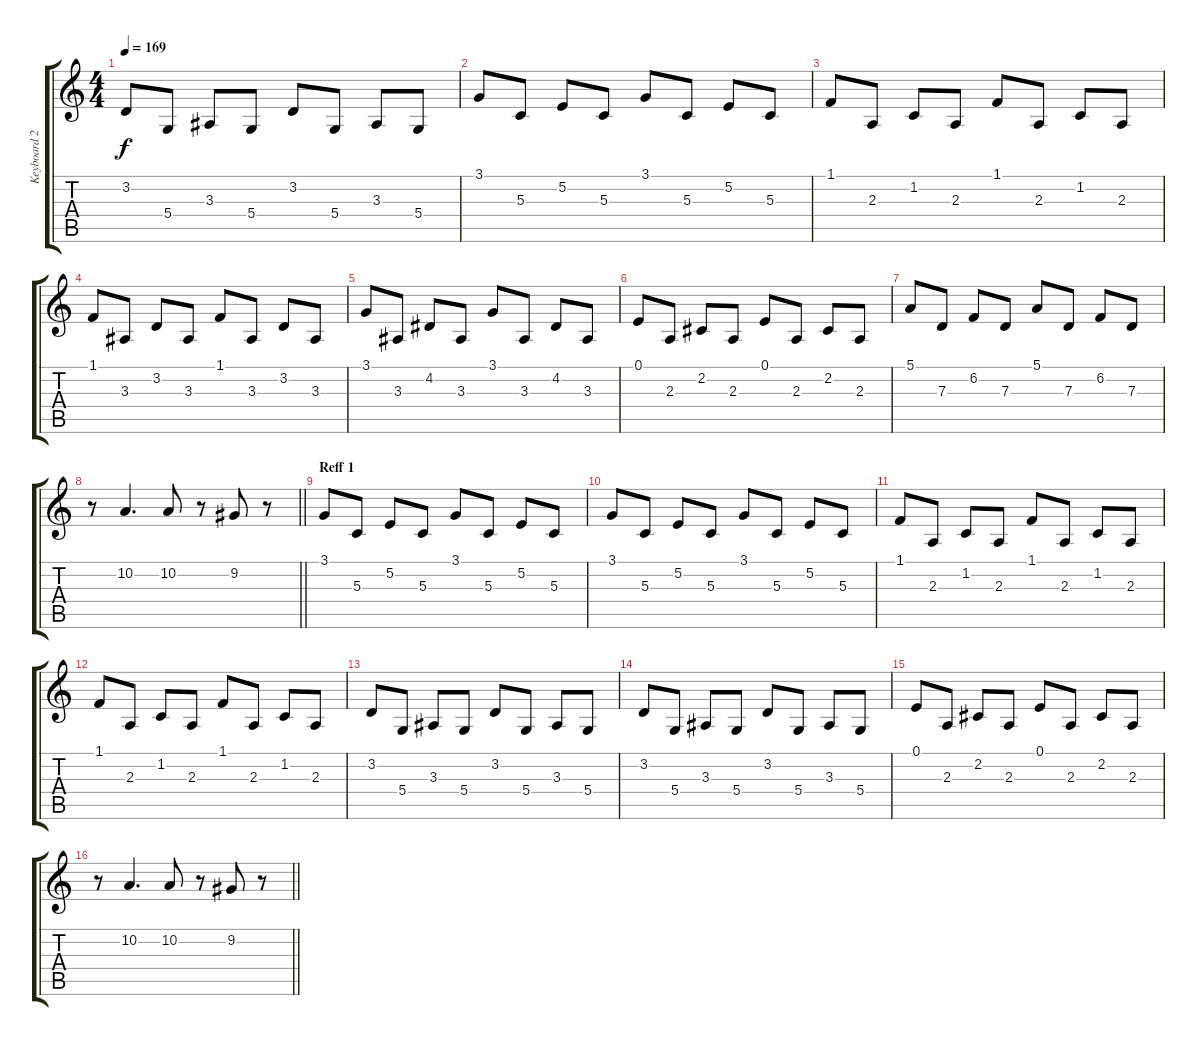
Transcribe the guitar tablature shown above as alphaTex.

\track ("Keyboard 2" "Keyboard 2") {instrument fx4atmosphere}
\staff {score tabs}
\tuning (E4 B3 G3 D3 A2 E2) {hide}
\ts (4 4)
\tempo 169
\clef g2
\ks c
3.2.8{dy f} 5.4.8 3.3.8 5.4.8 3.2.8 5.4.8 3.3.8 5.4.8 |
3.1.8 5.3.8 5.2.8 5.3.8 3.1.8 5.3.8 5.2.8 5.3.8 |
1.1.8 2.3.8 1.2.8 2.3.8 1.1.8 2.3.8 1.2.8 2.3.8 |
1.1.8 3.3.8 3.2.8 3.3.8 1.1.8 3.3.8 3.2.8 3.3.8 |
3.1.8 3.3.8 4.2.8 3.3.8 3.1.8 3.3.8 4.2.8 3.3.8 |
0.1.8 2.3.8 2.2.8 2.3.8 0.1.8 2.3.8 2.2.8 2.3.8 |
5.1.8 7.3.8 6.2.8 7.3.8 5.1.8 7.3.8 6.2.8 7.3.8 |
\barLineRight lightlight
r.8 10.2.4{d} 10.2.8 r.8 9.2.8 r.8 |
\section ("" "Reff 1")
3.1.8 5.3.8 5.2.8 5.3.8 3.1.8 5.3.8 5.2.8 5.3.8 |
3.1.8 5.3.8 5.2.8 5.3.8 3.1.8 5.3.8 5.2.8 5.3.8 |
1.1.8 2.3.8 1.2.8 2.3.8 1.1.8 2.3.8 1.2.8 2.3.8 |
1.1.8 2.3.8 1.2.8 2.3.8 1.1.8 2.3.8 1.2.8 2.3.8 |
3.2.8 5.4.8 3.3.8 5.4.8 3.2.8 5.4.8 3.3.8 5.4.8 |
3.2.8 5.4.8 3.3.8 5.4.8 3.2.8 5.4.8 3.3.8 5.4.8 |
0.1.8 2.3.8 2.2.8 2.3.8 0.1.8 2.3.8 2.2.8 2.3.8 |
\barLineRight lightlight
r.8 10.2.4{d} 10.2.8 r.8 9.2.8 r.8
